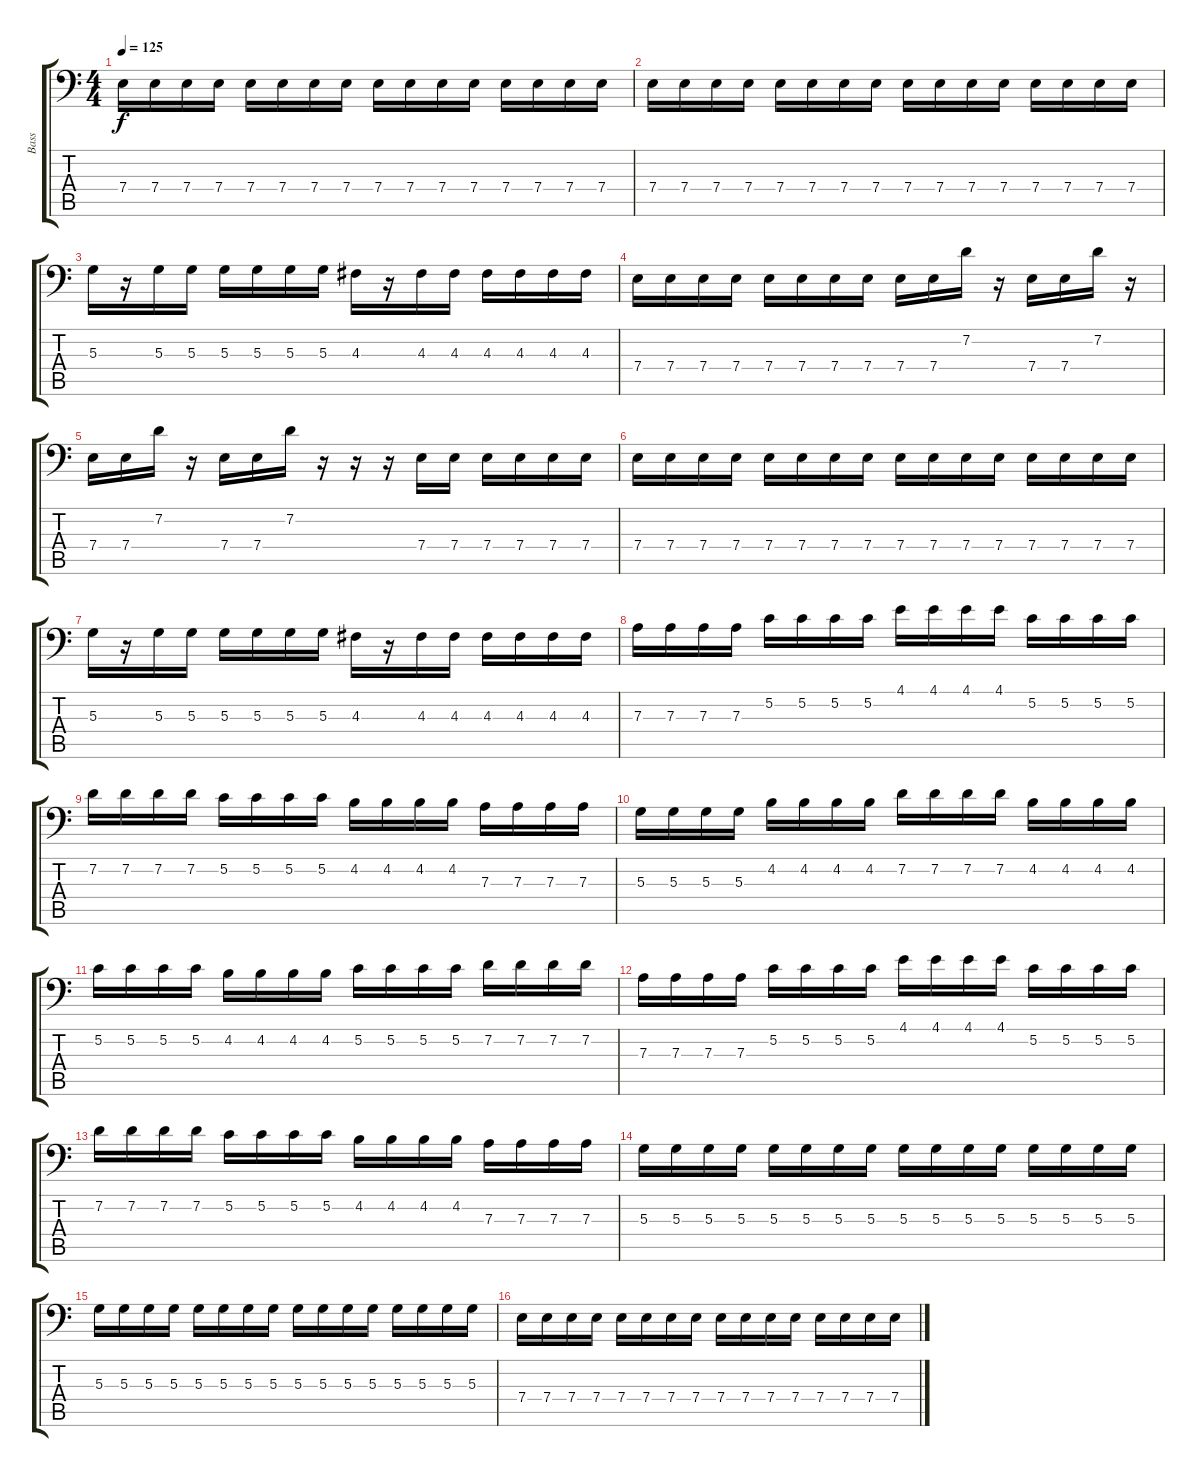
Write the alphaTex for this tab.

\track ("Bass" "Bass") {instrument electricbasspick}
\staff {score tabs}
\tuning (C3 G2 D2 A1 E1 B0) {hide}
\ts (4 4)
\tempo 125
\clef f4
\ks c
7.4.16{dy f} 7.4.16 7.4.16 7.4.16 7.4.16 7.4.16 7.4.16 7.4.16 7.4.16 7.4.16 7.4.16 7.4.16 7.4.16 7.4.16 7.4.16 7.4.16 |
7.4.16 7.4.16 7.4.16 7.4.16 7.4.16 7.4.16 7.4.16 7.4.16 7.4.16 7.4.16 7.4.16 7.4.16 7.4.16 7.4.16 7.4.16 7.4.16 |
5.3.16 r.16 5.3.16 5.3.16 5.3.16 5.3.16 5.3.16 5.3.16 4.3.16 r.16 4.3.16 4.3.16 4.3.16 4.3.16 4.3.16 4.3.16 |
7.4.16 7.4.16 7.4.16 7.4.16 7.4.16 7.4.16 7.4.16 7.4.16 7.4.16 7.4.16 7.2.16 r.16 7.4.16 7.4.16 7.2.16 r.16 |
7.4.16 7.4.16 7.2.16 r.16 7.4.16 7.4.16 7.2.16 r.16 r.16 r.16 7.4.16 7.4.16 7.4.16 7.4.16 7.4.16 7.4.16 |
7.4.16 7.4.16 7.4.16 7.4.16 7.4.16 7.4.16 7.4.16 7.4.16 7.4.16 7.4.16 7.4.16 7.4.16 7.4.16 7.4.16 7.4.16 7.4.16 |
5.3.16 r.16 5.3.16 5.3.16 5.3.16 5.3.16 5.3.16 5.3.16 4.3.16 r.16 4.3.16 4.3.16 4.3.16 4.3.16 4.3.16 4.3.16 |
7.3.16 7.3.16 7.3.16 7.3.16 5.2.16 5.2.16 5.2.16 5.2.16 4.1.16 4.1.16 4.1.16 4.1.16 5.2.16 5.2.16 5.2.16 5.2.16 |
7.2.16 7.2.16 7.2.16 7.2.16 5.2.16 5.2.16 5.2.16 5.2.16 4.2.16 4.2.16 4.2.16 4.2.16 7.3.16 7.3.16 7.3.16 7.3.16 |
5.3.16 5.3.16 5.3.16 5.3.16 4.2.16 4.2.16 4.2.16 4.2.16 7.2.16 7.2.16 7.2.16 7.2.16 4.2.16 4.2.16 4.2.16 4.2.16 |
5.2.16 5.2.16 5.2.16 5.2.16 4.2.16 4.2.16 4.2.16 4.2.16 5.2.16 5.2.16 5.2.16 5.2.16 7.2.16 7.2.16 7.2.16 7.2.16 |
7.3.16 7.3.16 7.3.16 7.3.16 5.2.16 5.2.16 5.2.16 5.2.16 4.1.16 4.1.16 4.1.16 4.1.16 5.2.16 5.2.16 5.2.16 5.2.16 |
7.2.16 7.2.16 7.2.16 7.2.16 5.2.16 5.2.16 5.2.16 5.2.16 4.2.16 4.2.16 4.2.16 4.2.16 7.3.16 7.3.16 7.3.16 7.3.16 |
5.3.16 5.3.16 5.3.16 5.3.16 5.3.16 5.3.16 5.3.16 5.3.16 5.3.16 5.3.16 5.3.16 5.3.16 5.3.16 5.3.16 5.3.16 5.3.16 |
5.3.16 5.3.16 5.3.16 5.3.16 5.3.16 5.3.16 5.3.16 5.3.16 5.3.16 5.3.16 5.3.16 5.3.16 5.3.16 5.3.16 5.3.16 5.3.16 |
7.4.16 7.4.16 7.4.16 7.4.16 7.4.16 7.4.16 7.4.16 7.4.16 7.4.16 7.4.16 7.4.16 7.4.16 7.4.16 7.4.16 7.4.16 7.4.16
